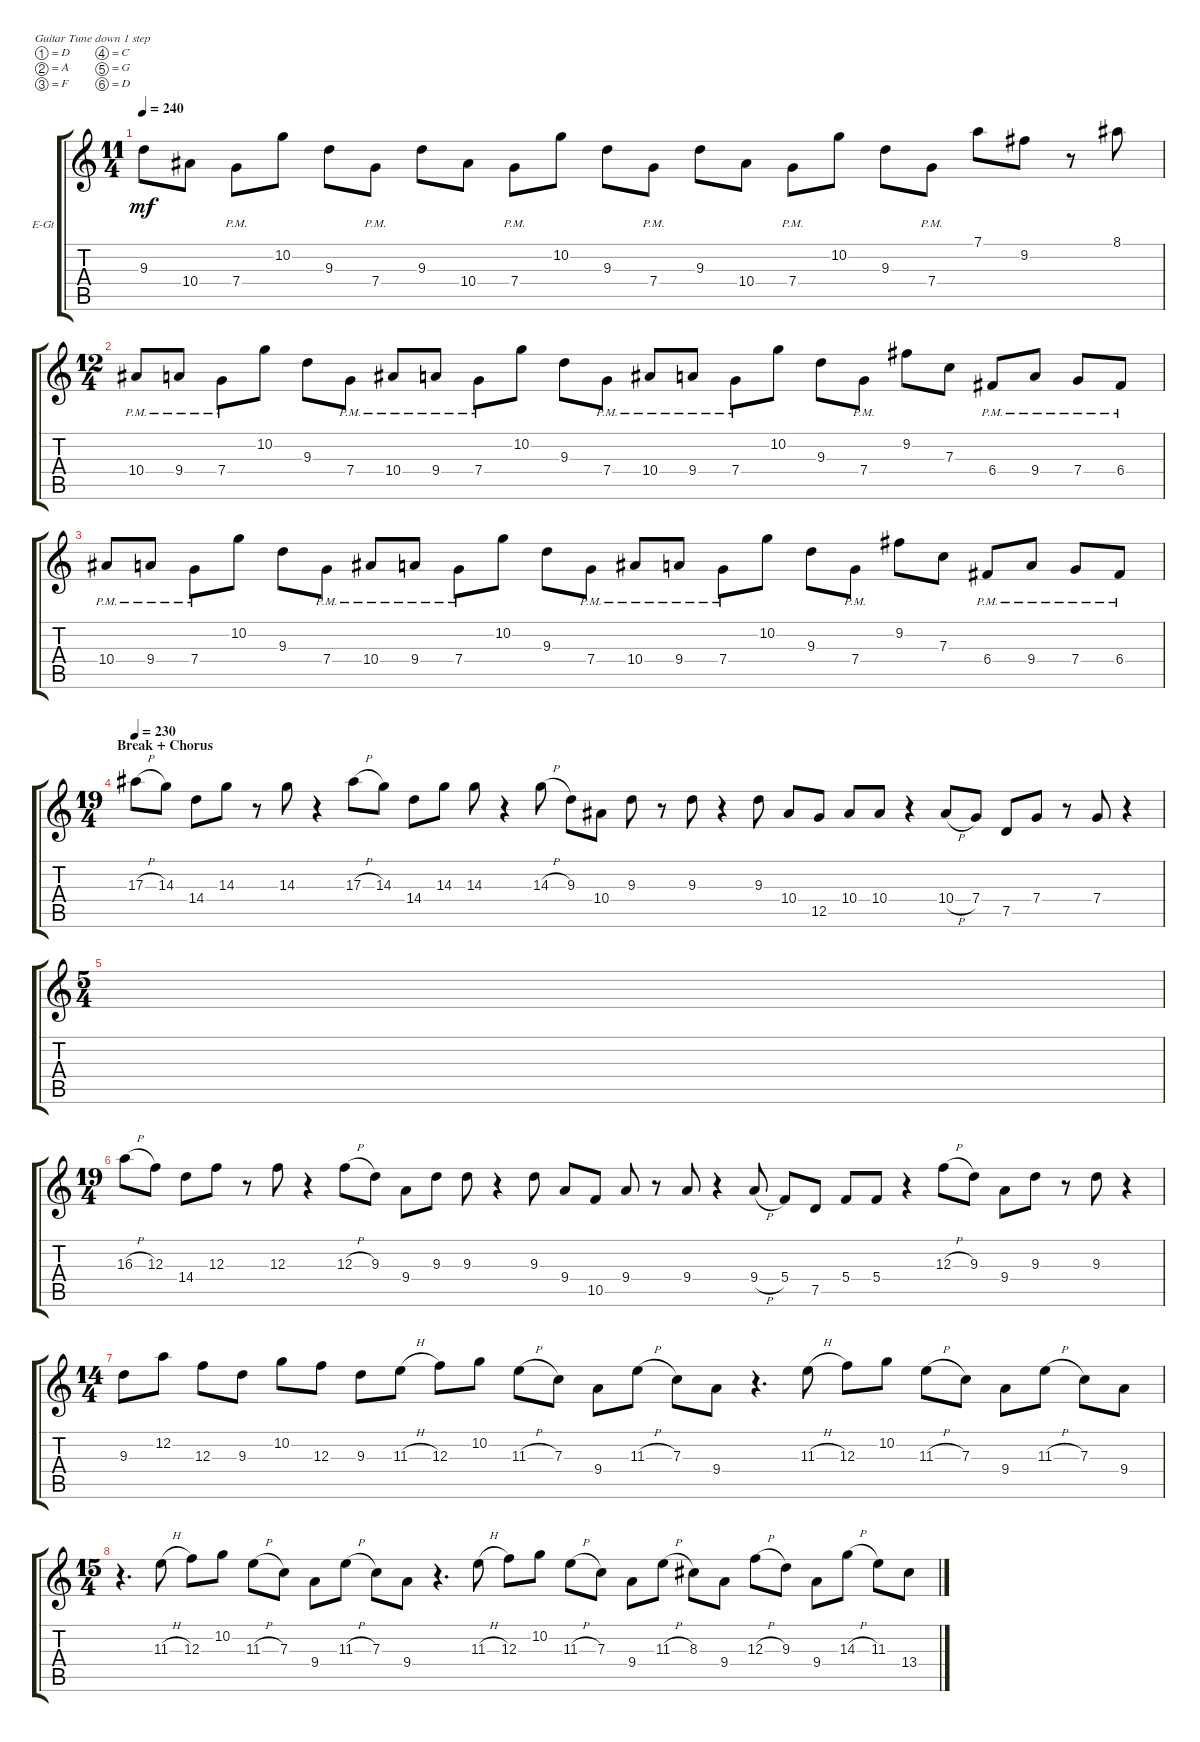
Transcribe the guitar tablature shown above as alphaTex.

\defaultSystemsLayout 4
\bracketExtendMode groupsimilarinstruments
\firstSystemTrackNameOrientation horizontal
\otherSystemsTrackNameOrientation horizontal
\track ("Mathieu" "E-Gt") {instrument distortionguitar}
\staff {score tabs}
\tuning (D4 A3 F3 C3 G2 D2)
\ts (11 4)
\tempo 240
\clef g2
\ks c
9.3.8{dy mf} 10.4.8 7.4{pm}.8 10.2.8 9.3.8 7.4{pm}.8 9.3.8 10.4.8 7.4{pm}.8 10.2.8 9.3.8 7.4{pm}.8 9.3.8 10.4.8 7.4{pm}.8 10.2.8 9.3.8 7.4{pm}.8 7.1.8 9.2.8 r.8 8.1.8 |
\ts (12 4)
10.4{pm}.8 9.4{pm}.8 7.4{pm}.8 10.2.8 9.3.8 7.4{pm}.8 10.4{pm}.8 9.4{pm}.8 7.4{pm}.8 10.2.8 9.3.8 7.4{pm}.8 10.4{pm}.8 9.4{pm}.8 7.4{pm}.8 10.2.8 9.3.8 7.4{pm}.8 9.2.8 7.3.8 6.4{pm}.8 9.4{pm}.8 7.4{pm}.8 6.4{pm}.8 |
10.4{pm}.8 9.4{pm}.8 7.4{pm}.8 10.2.8 9.3.8 7.4{pm}.8 10.4{pm}.8 9.4{pm}.8 7.4{pm}.8 10.2.8 9.3.8 7.4{pm}.8 10.4{pm}.8 9.4{pm}.8 7.4{pm}.8 10.2.8 9.3.8 7.4{pm}.8 9.2.8 7.3.8 6.4{pm}.8 9.4{pm}.8 7.4{pm}.8 6.4{pm}.8 |
\ts (19 4)
\section ("" "Break + Chorus")
\tempo 230
17.3{h}.8 14.3.8 14.4.8 14.3.8 r.8 14.3.8 r.4 17.3{h}.8 14.3.8 14.4.8 14.3.8 14.3.8 r.4 14.3{h}.8 9.3.8 10.4.8 9.3.8 r.8 9.3.8 r.4 9.3.8 10.4.8 12.5.8 10.4.8 10.4.8 r.4 10.4{h}.8 7.4.8 7.5.8 7.4.8 r.8 7.4.8 r.4 |
\ts (5 4)
|
\ts (19 4)
16.3{h}.8 12.3.8 14.4.8 12.3.8 r.8 12.3.8 r.4 12.3{h}.8 9.3.8 9.4.8 9.3.8 9.3.8 r.4 9.3.8 9.4.8 10.5.8 9.4.8 r.8 9.4.8 r.4 9.4{h}.8 5.4.8 7.5.8 5.4.8 5.4.8 r.4 12.3{h}.8 9.3.8 9.4.8 9.3.8 r.8 9.3.8 r.4 |
\ts (14 4)
9.3.8 12.2.8 12.3.8 9.3.8 10.2.8 12.3.8 9.3.8 11.3{h}.8 12.3.8 10.2.8 11.3{h}.8 7.3.8 9.4.8 11.3{h}.8 7.3.8 9.4.8 r.4{d} 11.3{h}.8 12.3.8 10.2.8 11.3{h}.8 7.3.8 9.4.8 11.3{h}.8 7.3.8 9.4.8 |
\ts (15 4)
r.4{d} 11.3{h}.8 12.3.8 10.2.8 11.3{h}.8 7.3.8 9.4.8 11.3{h}.8 7.3.8 9.4.8 r.4{d} 11.3{h}.8 12.3.8 10.2.8 11.3{h}.8 7.3.8 9.4.8 11.3{h}.8 8.3.8 9.4.8 12.3{h}.8 9.3.8 9.4.8 14.3{h}.8 11.3.8 13.4.8
